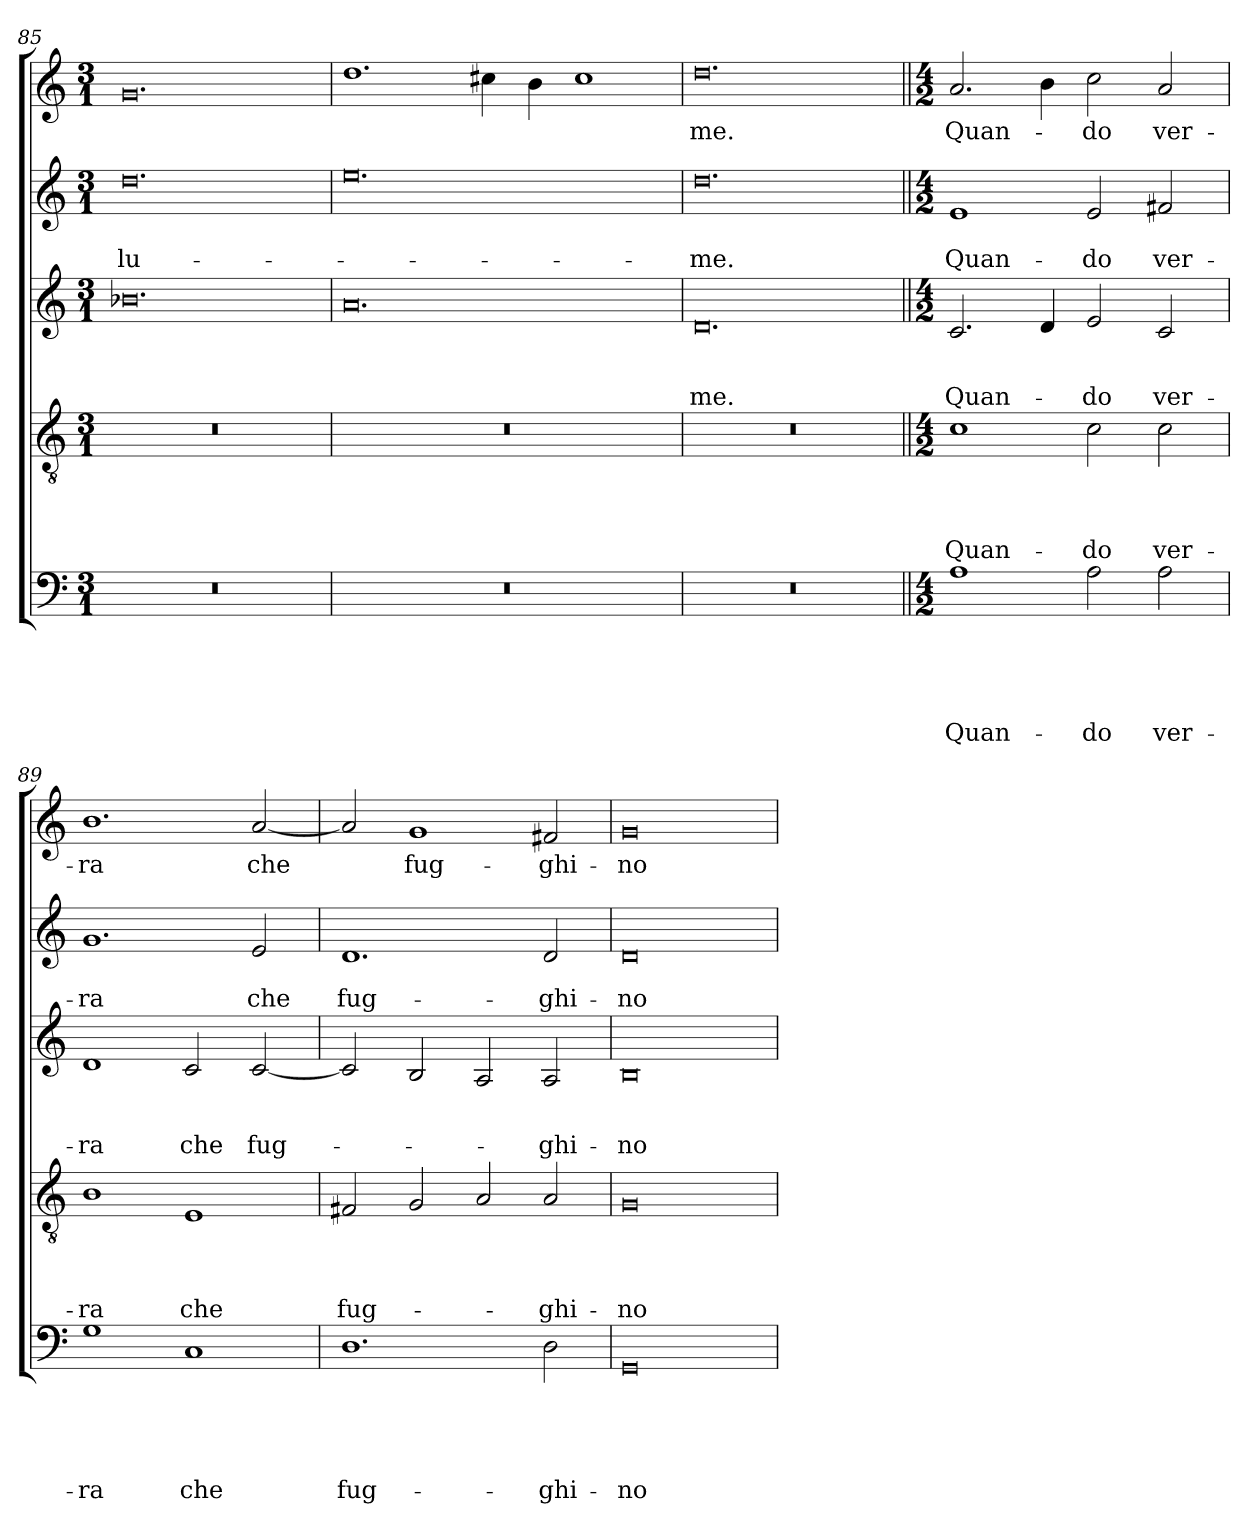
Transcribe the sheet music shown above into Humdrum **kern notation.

**kern	**text	**text	**text	**text	**text	**kern	**text	**text	**text	**text	**kern	**text	**text	**text	**kern	**text	**text	**kern	**text
*part5	*part5	*part5	*part5	*part5	*part5	*part4	*part4	*part4	*part4	*part4	*part3	*part3	*part3	*part3	*part2	*part2	*part2	*part1	*part1
*staff5	*staff5	*staff5	*staff5	*staff5	*staff5	*staff4	*staff4	*staff4	*staff4	*staff4	*staff3	*staff3	*staff3	*staff3	*staff2	*staff2	*staff2	*staff1	*staff1
*clefF4	*	*	*	*	*	*clefGv2	*	*	*	*	*clefG2	*	*	*	*clefG2	*	*	*clefG2	*
*k[]	*	*	*	*	*	*k[]	*	*	*	*	*k[]	*	*	*	*k[]	*	*	*k[]	*
*C:	*	*	*	*	*	*C:	*	*	*	*	*C:	*	*	*	*C:	*	*	*C:	*
*M3/1	*	*	*	*	*	*M3/1	*	*	*	*	*M3/1	*	*	*	*M3/1	*	*	*M3/1	*
=85	=85	=85	=85	=85	=85	=85	=85	=85	=85	=85	=85	=85	=85	=85	=85	=85	=85	=85	=85
!	!	!	!	!	!	!	!	!	!	!	!	!	!	!	!	!	!LO:LY:b	!	!
0.r	.	.	.	.	.	0.r	.	.	.	.	0.b-X	.	.	.	0.dd	.	lu-	0.g	.
=86	=86	=86	=86	=86	=86	=86	=86	=86	=86	=86	=86	=86	=86	=86	=86	=86	=86	=86	=86
0.r	.	.	.	.	.	0.r	.	.	.	.	0.a	.	.	.	0.ee	.	.	1.dd	.
.	.	.	.	.	.	.	.	.	.	.	.	.	.	.	.	.	.	4cc#X\	.
.	.	.	.	.	.	.	.	.	.	.	.	.	.	.	.	.	.	4b\	.
.	.	.	.	.	.	.	.	.	.	.	.	.	.	.	.	.	.	1cc#	.
=87	=87	=87	=87	=87	=87	=87	=87	=87	=87	=87	=87	=87	=87	=87	=87	=87	=87	=87	=87
!	!	!	!	!	!	!	!	!	!	!	!	!	!	!LO:LY:b	!	!	!LO:LY:b	!	!LO:LY:b
0.r	.	.	.	.	.	0.r	.	.	.	.	0.d	.	.	-me.	0.dd	.	-me.	0.dd	-me.
=88||	=88||	=88||	=88||	=88||	=88||	=88||	=88||	=88||	=88||	=88||	=88||	=88||	=88||	=88||	=88||	=88||	=88||	=88||	=88||
*M4/2	*	*	*	*	*	*M4/2	*	*	*	*	*M4/2	*	*	*	*M4/2	*	*	*M4/2	*
!	!	!	!	!	!LO:LY:b	!	!	!	!	!LO:LY:b	!	!	!	!LO:LY:b	!	!	!LO:LY:b	!	!LO:LY:b
1A	.	.	.	.	Quan-	1c	.	.	.	Quan-	2.c/	.	.	Quan-	1e	.	Quan-	2.a/	Quan-
.	.	.	.	.	.	.	.	.	.	.	4d/	.	.	.	.	.	.	4b\	.
!	!	!	!	!	!LO:LY:b	!	!	!	!	!LO:LY:b	!	!	!	!LO:LY:b	!	!	!LO:LY:b	!	!LO:LY:b
2A\	.	.	.	.	-do	2c\	.	.	.	-do	2e/	.	.	-do	2e/	.	-do	2cc\	-do
!	!	!	!	!	!LO:LY:b	!	!	!	!	!LO:LY:b	!	!	!	!LO:LY:b	!	!	!LO:LY:b	!	!LO:LY:b
2A\	.	.	.	.	ver-	2c\	.	.	.	ver-	2c/	.	.	ver-	2f#X/	.	ver-	2a/	ver-
=89	=89	=89	=89	=89	=89	=89	=89	=89	=89	=89	=89	=89	=89	=89	=89	=89	=89	=89	=89
!	!	!	!	!	!LO:LY:b	!	!	!	!	!LO:LY:b	!	!	!	!LO:LY:b	!	!	!LO:LY:b	!	!LO:LY:b
1G	.	.	.	.	-ra	1B	.	.	.	-ra	1d	.	.	-ra	1.g	.	-ra	1.b	-ra
!	!	!	!	!	!LO:LY:b	!	!	!	!	!LO:LY:b	!	!	!	!LO:LY:b	!	!	!	!	!
1C	.	.	.	.	che	1E	.	.	.	che	2c/	.	.	che	.	.	.	.	.
!	!	!	!	!	!	!	!	!	!	!	!	!	!	!LO:LY:b	!	!	!LO:LY:b	!	!LO:LY:b
.	.	.	.	.	.	.	.	.	.	.	[2c/	.	.	fug-	2e/	.	che	[2a/	che
!!LO:LB:g=z
=90	=90	=90	=90	=90	=90	=90	=90	=90	=90	=90	=90	=90	=90	=90	=90	=90	=90	=90	=90
!	!	!	!	!	!LO:LY:b	!	!	!	!	!LO:LY:b	!	!	!	!	!	!	!LO:LY:b	!	!
1.D	.	.	.	.	fug-	2F#X/	.	.	.	fug-	2c/]	.	.	.	1.d	.	fug-	2a/]	.
!	!	!	!	!	!	!	!	!	!	!	!	!	!	!	!	!	!	!	!LO:LY:b
.	.	.	.	.	.	2G/	.	.	.	.	2B/	.	.	.	.	.	.	1g	fug-
.	.	.	.	.	.	2A/	.	.	.	.	2A/	.	.	.	.	.	.	.	.
!	!	!	!	!	!LO:LY:b	!	!	!	!	!LO:LY:b	!	!	!	!LO:LY:b	!	!	!LO:LY:b	!	!LO:LY:b
2D\	.	.	.	.	-ghi-	2A/	.	.	.	-ghi-	2A/	.	.	-ghi-	2d/	.	-ghi-	2f#X/	-ghi-
=91	=91	=91	=91	=91	=91	=91	=91	=91	=91	=91	=91	=91	=91	=91	=91	=91	=91	=91	=91
!	!	!	!	!	!LO:LY:b	!	!	!	!	!LO:LY:b	!	!	!	!LO:LY:b	!	!	!LO:LY:b	!	!LO:LY:b
0GG	.	.	.	.	-no	0G	.	.	.	-no	0B	.	.	-no	0d	.	-no	0g	-no
=	=	=	=	=	=	=	=	=	=	=	=	=	=	=	=	=	=	=	=
*-	*-	*-	*-	*-	*-	*-	*-	*-	*-	*-	*-	*-	*-	*-	*-	*-	*-	*-	*-
